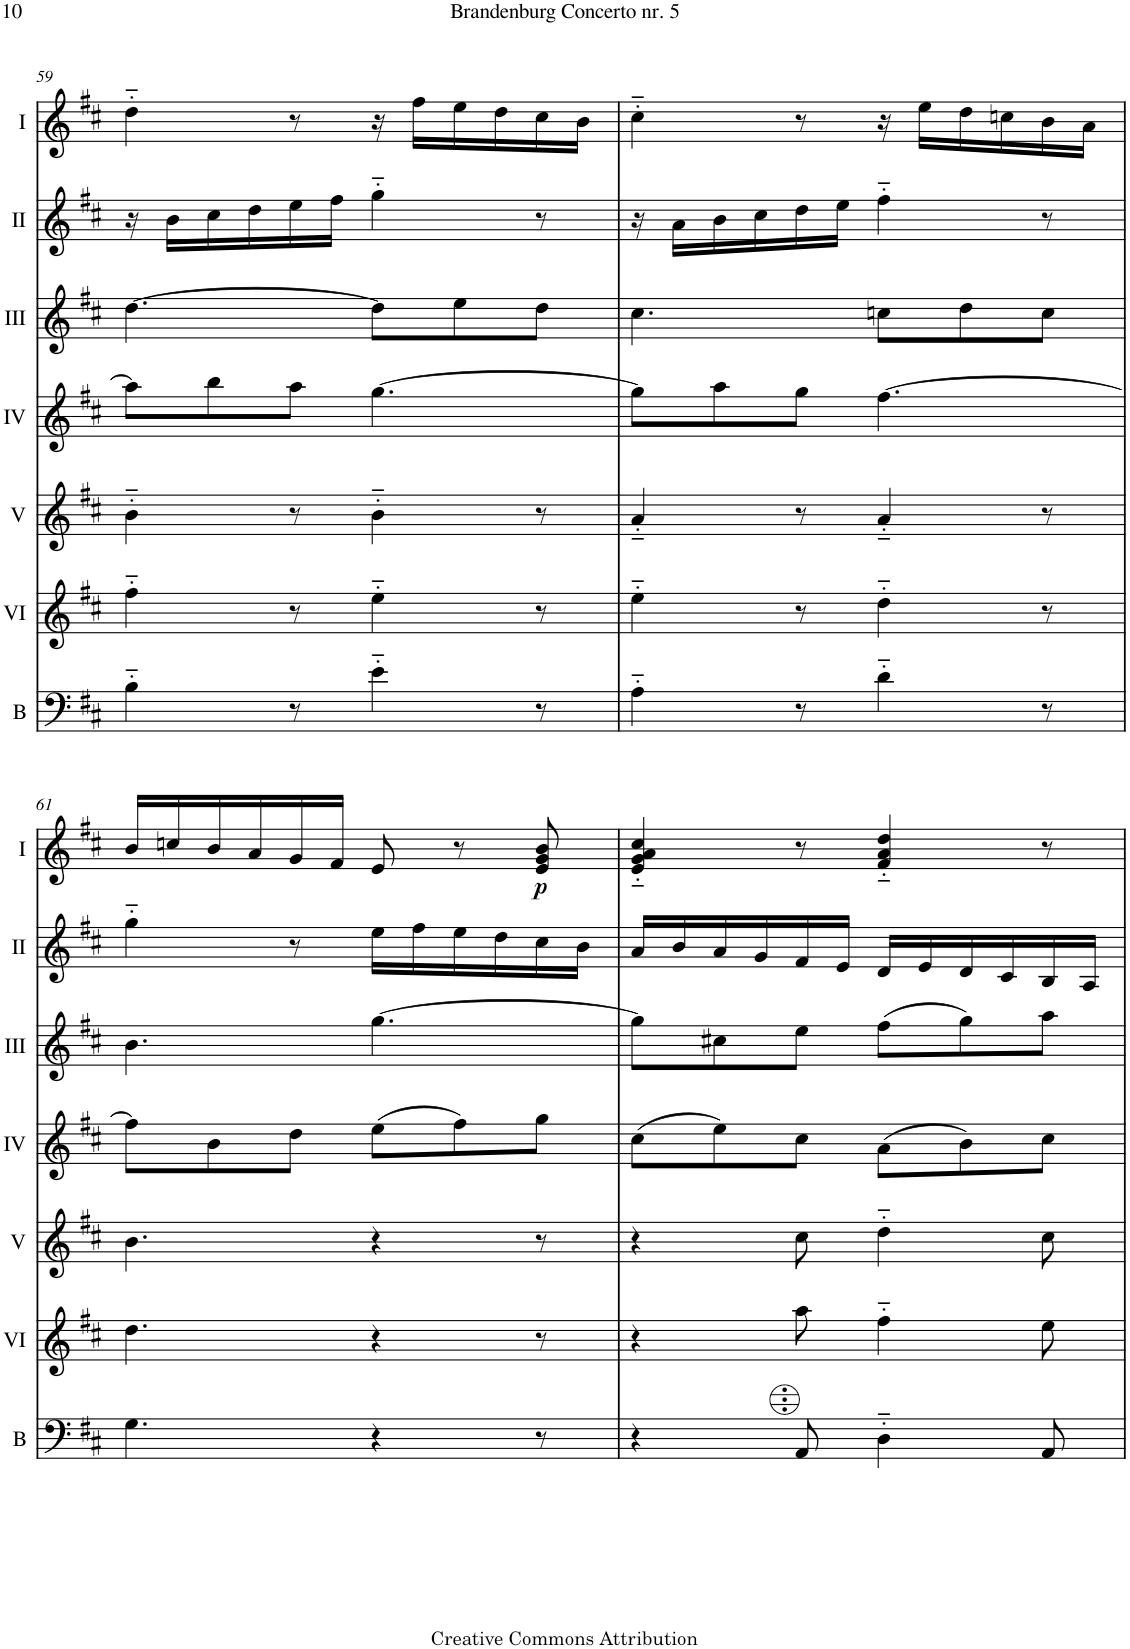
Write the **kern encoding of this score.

**kern	**kern	**kern	**kern	**kern	**kern	**kern	**dynam
*part7	*part6	*part5	*part4	*part3	*part2	*part1	*part1
*staff7	*staff6	*staff5	*staff4	*staff3	*staff2	*staff1	*staff1
*I"Bass	*I"Acc. 6	*I"Acc. 5	*I"Acc. 4	*I"Acc.3	*I"Acc. 2	*I"Acc. 1	*
*I'B	*	*	*	*	*	*	*
!!LO:PB:g=z
*clefF4	*clefG2	*clefG2	*clefG2	*clefG2	*clefG2	*clefG2	*
*Trd7c12	*Trd7c12	*	*	*	*Trd7c12	*	*
*k[f#c#]	*k[f#c#]	*k[f#c#]	*k[f#c#]	*k[f#c#]	*k[f#c#]	*k[f#c#]	*
*M6/8	*M6/8	*M6/8	*M6/8	*M6/8	*M6/8	*M6/8	*
=59	=59	=59	=59	=59	=59	=59	=59
4B'~\	4ff#'~\	4b'~\	8aa\L]	[4.dd\	16r	4dd'~\	.
.	.	.	.	.	16b\LL	.	.
.	.	.	8bb\	.	16cc#\	.	.
.	.	.	.	.	16dd\	.	.
8r	8r	8r	8aa\J	.	16ee\	8r	.
.	.	.	.	.	16ff#\JJ	.	.
4e'~\	4ee'~\	4b'~\	[4.gg\	8dd\L]	4gg'~\	16r	.
.	.	.	.	.	.	16ff#\LL	.
.	.	.	.	8ee\	.	16ee\	.
.	.	.	.	.	.	16dd\	.
8r	8r	8r	.	8dd\J	8r	16cc#\	.
.	.	.	.	.	.	16b\JJ	.
=60	=60	=60	=60	=60	=60	=60	=60
4A'~\	4ee'~\	4a'~/	8gg\L]	4.cc#\	16r	4cc#'~\	.
.	.	.	.	.	16a\LL	.	.
.	.	.	8aa\	.	16b\	.	.
.	.	.	.	.	16cc#\	.	.
8r	8r	8r	8gg\J	.	16dd\	8r	.
.	.	.	.	.	16ee\JJ	.	.
4d'~\	4dd'~\	4a'~/	[4.ff#\	8ccn\L	4ff#'~\	16r	.
.	.	.	.	.	.	16ee\LL	.
.	.	.	.	8dd\	.	16dd\	.
.	.	.	.	.	.	16ccn\	.
8r	8r	8r	.	8cc\J	8r	16b\	.
.	.	.	.	.	.	16a\JJ	.
!!LO:LB:g=z
=61	=61	=61	=61	=61	=61	=61	=61
4.G\	4.dd\	4.b\	8ff#\L]	4.b\	4gg'~\	16b/LL	.
.	.	.	.	.	.	16ccn/	.
.	.	.	8b\	.	.	16b/	.
.	.	.	.	.	.	16a/	.
.	.	.	8dd\J	.	8r	16g/	.
.	.	.	.	.	.	16f#/JJ	.
4r	4r	4r	(8ee\L	[4.gg\	16ee\LL	8e/	.
.	.	.	.	.	16ff#\	.	.
.	.	.	8ff#\)	.	16ee\	8r	.
.	.	.	.	.	16dd\	.	.
!	!	!	!	!	!	!	!LO:DY:b
8r	8r	8r	8gg\J	.	16cc#\	8e/ 8g/ 8b/	p
.	.	.	.	.	16b\JJ	.	.
=62	=62	=62	=62	=62	=62	=62	=62
4r	4r	4r	(8cc#\L	8gg\L]	16a/LL	4e/'~ 4g/'~ 4a/'~ 4cc#/'~	.
.	.	.	.	.	16b/	.	.
.	.	.	8ee\)	8cc#X\	16a/	.	.
.	.	.	.	.	16g/	.	.
8AA/	8aa\	8cc#\	8cc#\J	8ee\J	16f#/	8r	.
.	.	.	.	.	16e/JJ	.	.
4D'~\	4ff#'~\	4dd'~\	(8a\L	(8ff#\L	16d/LL	4f#/'~ 4a/'~ 4dd/'~	.
.	.	.	.	.	16e/	.	.
.	.	.	8b\)	8gg\)	16d/	.	.
.	.	.	.	.	16c#/	.	.
8AA/	8ee\	8cc#\	8cc#\J	8aa\J	16B/	8r	.
.	.	.	.	.	16A/JJ	.	.
=	=	=	=	=	=	=	=
*-	*-	*-	*-	*-	*-	*-	*-
